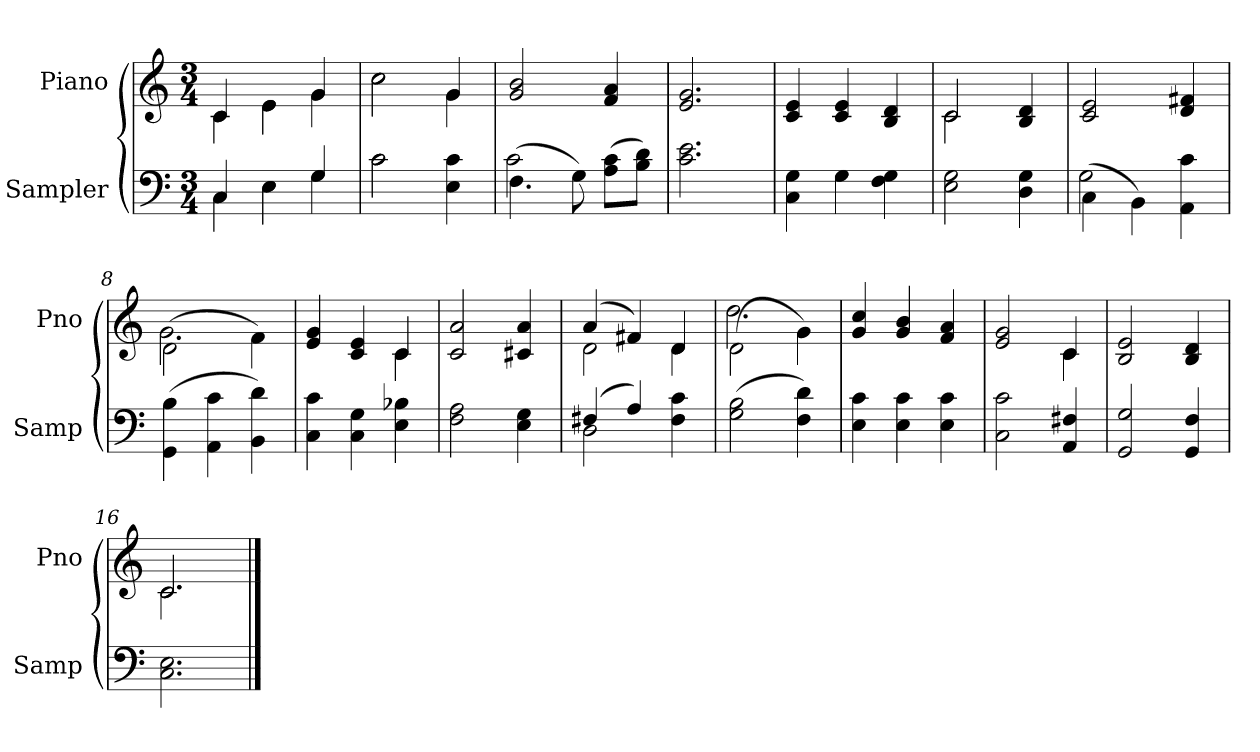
**kern	**kern
*part2	*part1
*staff2	*staff1
*I"Sampler	*I"Piano
*I'Samp	*I'Pno
*clefF4	*clefG2
*M3/4	*M3/4
=1	=1
*^	*^
4C/	4C	4c/	4c
4E\	4E	4e\	4e
4G/	4G	4g/	4g
=2	=2	=2	=2
2c\	2c	2cc\	2cc
4E 4c	4ryy	4g/	4g
*	*	*v	*v
=3	=3	=3
(4.F\	2c	2g 2b
8G\)	.	.
(8A\ 8c\L	4ryy	4f 4a
8B\ 8d\J)	.	.
*v	*v	*
=4	=4
2.c 2.e	2.e 2.g
=5	=5
*^	*
4C 4G	4ryy	4c 4e
4G\	4G	4c 4e
4F 4G	4ryy	4B 4d
*v	*v	*
=6	=6
*	*^
2E 2G	2c/	2c
4D 4G	4B 4d	4ryy
*	*v	*v
=7	=7
*^	*
(4C\	2G	2c 2e
4BB\)	.	.
4AA 4c	4ryy	4d 4f#X
*v	*v	*
=8	=8
*	*^
(4GG 4B	(2d\	2.g
4AA 4c	.	.
4BB 4d)	4f\)	.
=9	=9	=9
4C 4c	4e 4g	2ryy
4C 4G	4c 4e	.
4E 4B-X	4c/	4c
*	*v	*v
=10	=10
2F 2A	2c 2a
4E 4G	4c#X 4a
=11	=11
*^	*^
(4F#X/	2D	(4a/	2d
4A/)	.	4f#X/)	.
4F# 4c	4ryy	4d/	4d
*v	*v	*	*
=12	=12	=12
(2G 2B	(2d\	2.dd
4F 4d)	4g\)	.
*	*v	*v
=13	=13
4E 4c	4g 4cc
4E 4c	4g 4b
4E 4c	4f 4a
=14	=14
*	*^
2C 2c	2e 2g	2ryy
4AA 4F#X	4c/	4c
*	*v	*v
=15	=15
2GG 2G	2B 2e
4GG 4F	4B 4d
=16	=16
*	*^
2.C 2.E	2.c/	2.c
*	*v	*v
==	==
*-	*-
